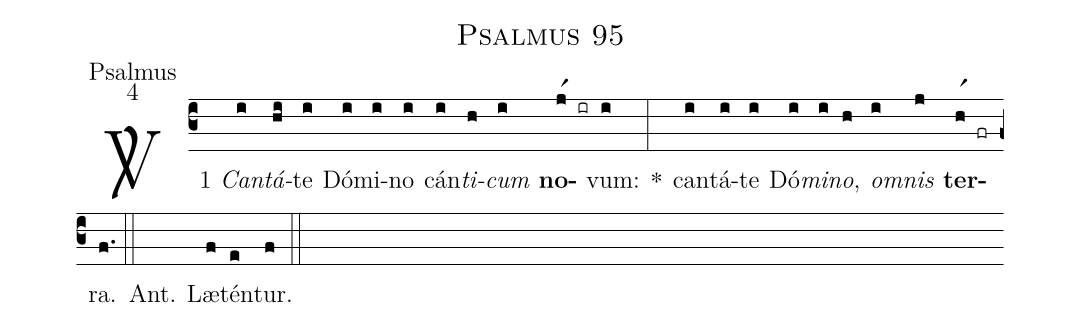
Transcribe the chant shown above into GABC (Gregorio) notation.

name:Psalmus 95;
office-part:Psalmus;
mode:4;
%%
(c3) <sp>V/</sp> 1 {<i>Can</i>}(i)<i>tá</i>(hi)te(i) Dó(i)mi(i)no(i) cán(i)<i>ti</i>(h)<i>cum</i>(i) <b>no</b>(jr1 ir)vum:(i) *(:) can(i)tá(i)te(i) Dó(i)<i>mi</i>(i)<i>no</i>,(h) <i>om</i>(i)<i>nis</i>(j) <b>ter</b>(hr1 fr)ra.(f.) (::) Ant.() Læ(f)tén(e)tur.(f) (::)
